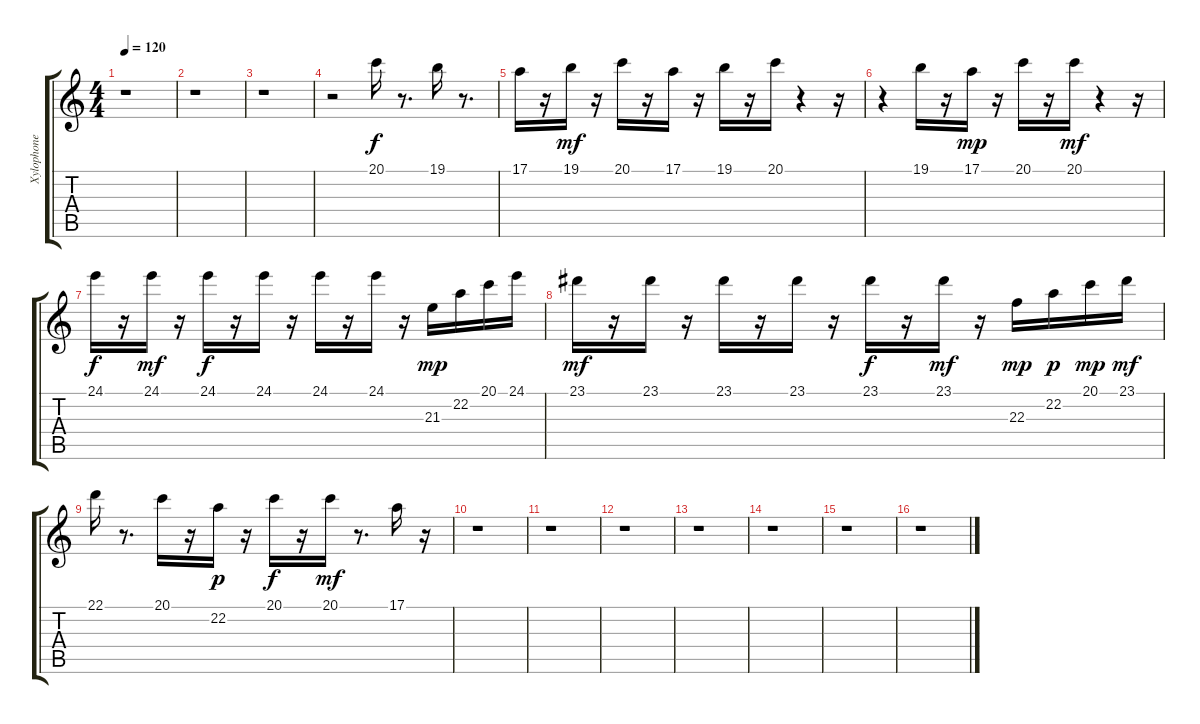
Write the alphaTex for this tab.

\track ("Xylophone" "Xylophone") {instrument xylophone}
\staff {score tabs}
\tuning (E4 B3 G3 D3 A2 E2) {hide}
\ts (4 4)
\tempo 120
\clef g2
\ks c
r.1{dy mf} |
r.1 |
r.1 |
r.2 20.1.16{dy f} r.8{d} 19.1.16 r.8{d} |
17.1.16 r.16 19.1.16{dy mf} r.16 20.1.16 r.16 17.1.16 r.16 19.1.16 r.16 20.1.16 r.4 r.16 |
r.4 19.1.16 r.16 17.1.16{dy mp} r.16 20.1.16 r.16 20.1.16{dy mf} r.4 r.16 |
24.1.16{dy f} r.16 24.1.16{dy mf} r.16 24.1.16{dy f} r.16 24.1.16 r.16 24.1.16 r.16 24.1.16 r.16 21.3.16{dy mp} 22.2.16 20.1.16 24.1.16 |
23.1.16{dy mf} r.16 23.1.16 r.16 23.1.16 r.16 23.1.16 r.16 23.1.16{dy f} r.16 23.1.16{dy mf} r.16 22.3.16{dy mp} 22.2.16{dy p} 20.1.16{dy mp} 23.1.16{dy mf} |
22.1.16 r.8{d} 20.1.16 r.16 22.2.16{dy p} r.16 20.1.16{dy f} r.16 20.1.16{dy mf} r.8{d} 17.1.16 r.16 |
r.1 |
r.1 |
r.1 |
r.1 |
r.1 |
r.1 |
r.1
